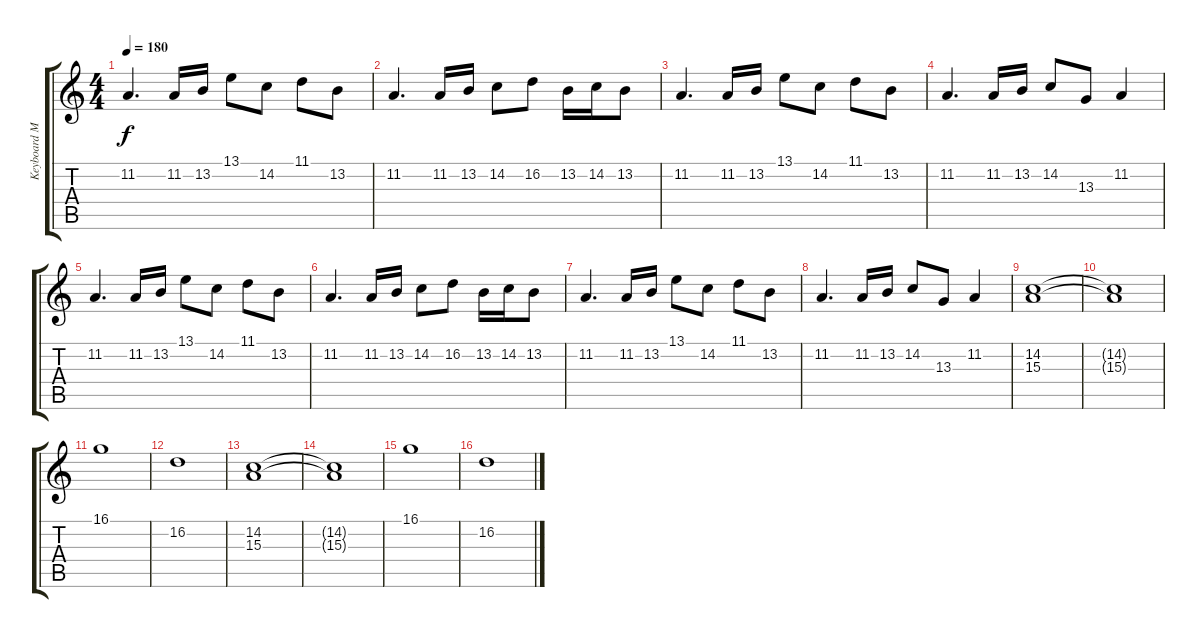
\track ("Keyboard Melodies" "Keyboard M") {instrument stringensemble1}
\staff {score tabs}
\tuning (Eb4 Bb3 Gb3 Db3 Ab2 Eb2) {hide}
\ts (4 4)
\tempo 180
\clef g2
\ks c
11.2.4{d dy f} 11.2.16 13.2.16 13.1.8 14.2.8 11.1.8 13.2.8 |
11.2.4{d} 11.2.16 13.2.16 14.2.8 16.2.8 13.2.16 14.2.16 13.2.8 |
11.2.4{d} 11.2.16 13.2.16 13.1.8 14.2.8 11.1.8 13.2.8 |
11.2.4{d} 11.2.16 13.2.16 14.2.8 13.3.8 11.2.4 |
11.2.4{d} 11.2.16 13.2.16 13.1.8 14.2.8 11.1.8 13.2.8 |
11.2.4{d} 11.2.16 13.2.16 14.2.8 16.2.8 13.2.16 14.2.16 13.2.8 |
11.2.4{d} 11.2.16 13.2.16 13.1.8 14.2.8 11.1.8 13.2.8 |
11.2.4{d} 11.2.16 13.2.16 14.2.8 13.3.8 11.2.4 |
(14.2 15.3).1 |
(14.2{t} 15.3{t}).1 |
16.1.1 |
16.2.1 |
(14.2 15.3).1 |
(14.2{t} 15.3{t}).1 |
16.1.1 |
16.2.1
